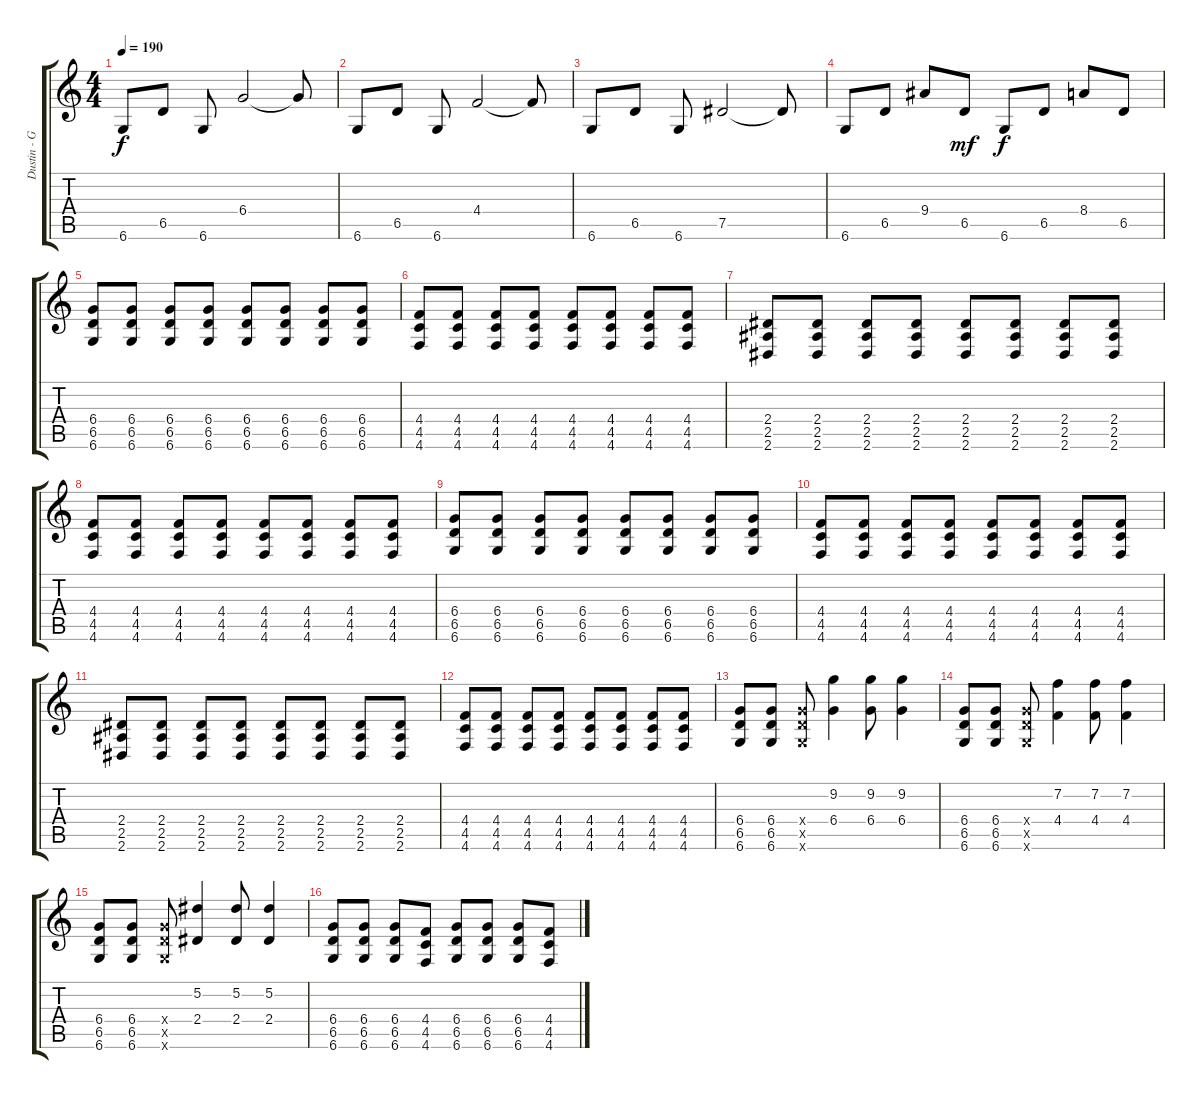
\track ("Dustin - Guitar" "Dustin - G") {instrument overdrivenguitar}
\staff {score tabs}
\tuning (Eb4 Bb3 Gb3 Db3 Ab2 Db2) {hide}
\ts (4 4)
\tempo 190
\clef g2
\ks c
6.6.8{dy f instrument electricguitarmuted} 6.5.8{instrument distortionguitar} 6.6.8{instrument electricguitarmuted} 6.4.2{instrument distortionguitar} 6.4{t}.8 |
6.6.8{instrument electricguitarmuted} 6.5.8{instrument distortionguitar} 6.6.8{instrument electricguitarmuted} 4.4.2{instrument distortionguitar} 4.4{t}.8 |
6.6.8{instrument electricguitarmuted} 6.5.8{instrument distortionguitar} 6.6.8{instrument electricguitarmuted} 7.5.2{instrument distortionguitar} 7.5{t}.8 |
6.6.8{instrument electricguitarmuted} 6.5.8{instrument distortionguitar} 9.4.8 6.5.8{dy mf instrument electricguitarmuted} 6.6.8{dy f instrument electricguitarmuted} 6.5.8{instrument distortionguitar} 8.4.8 6.5.8{instrument electricguitarmuted} |
(6.4 6.5 6.6).8{instrument distortionguitar} (6.4 6.5 6.6).8 (6.4 6.5 6.6).8 (6.4 6.5 6.6).8 (6.4 6.5 6.6).8 (6.4 6.5 6.6).8 (6.4 6.5 6.6).8 (6.4 6.5 6.6).8 |
(4.4 4.5 4.6).8 (4.4 4.5 4.6).8 (4.4 4.5 4.6).8 (4.4 4.5 4.6).8 (4.4 4.5 4.6).8 (4.4 4.5 4.6).8 (4.4 4.5 4.6).8 (4.4 4.5 4.6).8 |
(2.4 2.5 2.6).8 (2.4 2.5 2.6).8 (2.4 2.5 2.6).8 (2.4 2.5 2.6).8 (2.4 2.5 2.6).8 (2.4 2.5 2.6).8 (2.4 2.5 2.6).8 (2.4 2.5 2.6).8 |
(4.4 4.5 4.6).8 (4.4 4.5 4.6).8 (4.4 4.5 4.6).8 (4.4 4.5 4.6).8 (4.4 4.5 4.6).8 (4.4 4.5 4.6).8 (4.4 4.5 4.6).8 (4.4 4.5 4.6).8 |
(6.4 6.5 6.6).8 (6.4 6.5 6.6).8 (6.4 6.5 6.6).8 (6.4 6.5 6.6).8 (6.4 6.5 6.6).8 (6.4 6.5 6.6).8 (6.4 6.5 6.6).8 (6.4 6.5 6.6).8 |
(4.4 4.5 4.6).8 (4.4 4.5 4.6).8 (4.4 4.5 4.6).8 (4.4 4.5 4.6).8 (4.4 4.5 4.6).8 (4.4 4.5 4.6).8 (4.4 4.5 4.6).8 (4.4 4.5 4.6).8 |
(2.4 2.5 2.6).8 (2.4 2.5 2.6).8 (2.4 2.5 2.6).8 (2.4 2.5 2.6).8 (2.4 2.5 2.6).8 (2.4 2.5 2.6).8 (2.4 2.5 2.6).8 (2.4 2.5 2.6).8 |
(4.4 4.5 4.6).8 (4.4 4.5 4.6).8 (4.4 4.5 4.6).8 (4.4 4.5 4.6).8 (4.4 4.5 4.6).8 (4.4 4.5 4.6).8 (4.4 4.5 4.6).8 (4.4 4.5 4.6).8 |
(6.4 6.5 6.6).8 (6.4 6.5 6.6).8 (6.4{x} 6.5{x} 6.6{x}).8 (9.2 6.4).4 (9.2 6.4).8 (9.2 6.4).4 |
(6.4 6.5 6.6).8 (6.4 6.5 6.6).8 (6.4{x} 6.5{x} 6.6{x}).8 (7.2 4.4).4 (7.2 4.4).8 (7.2 4.4).4 |
(6.4 6.5 6.6).8 (6.4 6.5 6.6).8 (6.4{x} 6.5{x} 6.6{x}).8 (5.2 2.4).4 (5.2 2.4).8 (5.2 2.4).4 |
(6.4 6.5 6.6).8 (6.4 6.5 6.6).8 (6.4 6.5 6.6).8 (4.4 4.5 4.6).8 (6.4 6.5 6.6).8 (6.4 6.5 6.6).8 (6.4 6.5 6.6).8 (4.4 4.5 4.6).8
